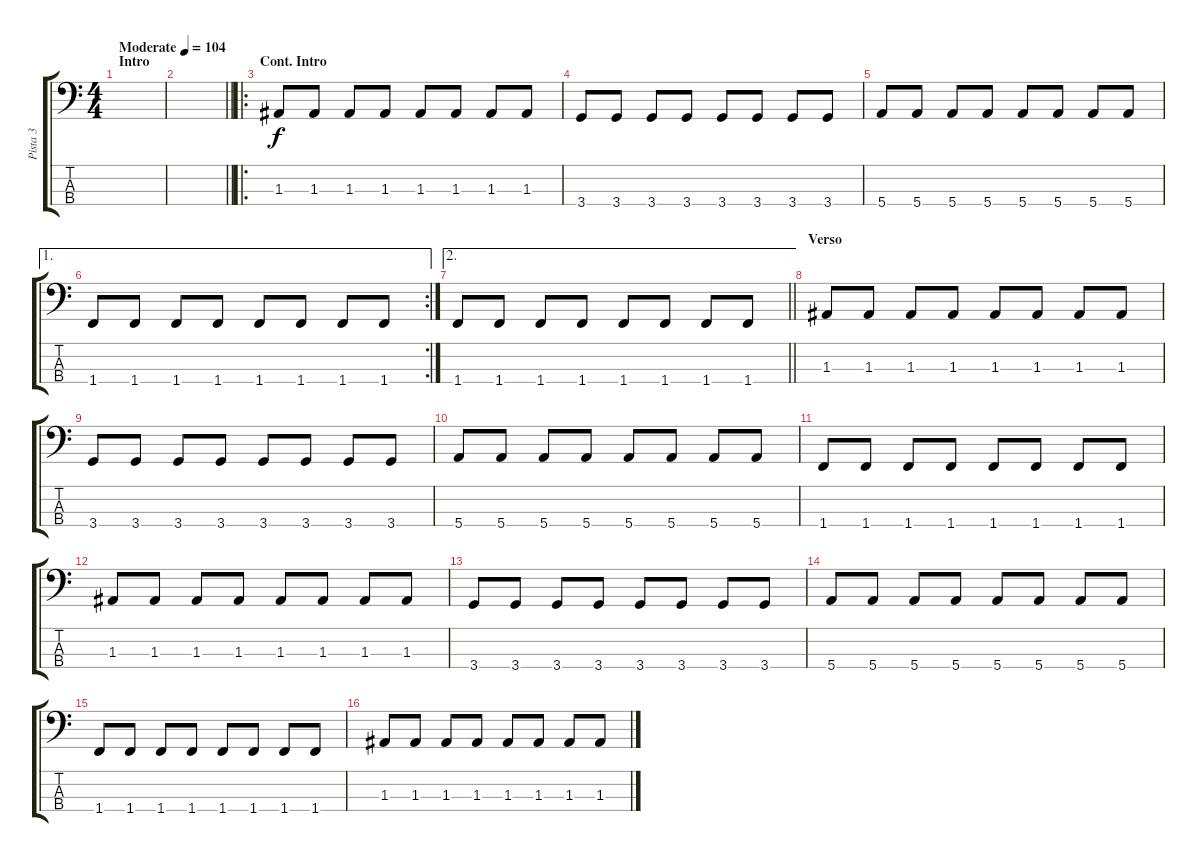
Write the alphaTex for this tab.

\track ("Pista 3" "Pista 3") {instrument electricbasspick}
\staff {score tabs}
\tuning (G2 D2 A1 E1) {hide}
\ts (4 4)
\section ("" "Intro")
\tempo (104 "Moderate")
\clef f4
\ks c
|
\barLineRight lightlight
|
\ro
\section ("" "Cont. Intro")
1.3.8 1.3.8 1.3.8 1.3.8 1.3.8 1.3.8 1.3.8 1.3.8 |
3.4.8 3.4.8 3.4.8 3.4.8 3.4.8 3.4.8 3.4.8 3.4.8 |
5.4.8 5.4.8 5.4.8 5.4.8 5.4.8 5.4.8 5.4.8 5.4.8 |
\ae 1
\rc 2
1.4.8 1.4.8 1.4.8 1.4.8 1.4.8 1.4.8 1.4.8 1.4.8 |
\ae 2
\barLineRight lightlight
1.4.8 1.4.8 1.4.8 1.4.8 1.4.8 1.4.8 1.4.8 1.4.8 |
\section ("" "Verso")
1.3.8 1.3.8 1.3.8 1.3.8 1.3.8 1.3.8 1.3.8 1.3.8 |
3.4.8 3.4.8 3.4.8 3.4.8 3.4.8 3.4.8 3.4.8 3.4.8 |
5.4.8 5.4.8 5.4.8 5.4.8 5.4.8 5.4.8 5.4.8 5.4.8 |
1.4.8 1.4.8 1.4.8 1.4.8 1.4.8 1.4.8 1.4.8 1.4.8 |
1.3.8 1.3.8 1.3.8 1.3.8 1.3.8 1.3.8 1.3.8 1.3.8 |
3.4.8 3.4.8 3.4.8 3.4.8 3.4.8 3.4.8 3.4.8 3.4.8 |
5.4.8 5.4.8 5.4.8 5.4.8 5.4.8 5.4.8 5.4.8 5.4.8 |
1.4.8 1.4.8 1.4.8 1.4.8 1.4.8 1.4.8 1.4.8 1.4.8 |
1.3.8 1.3.8 1.3.8 1.3.8 1.3.8 1.3.8 1.3.8 1.3.8
